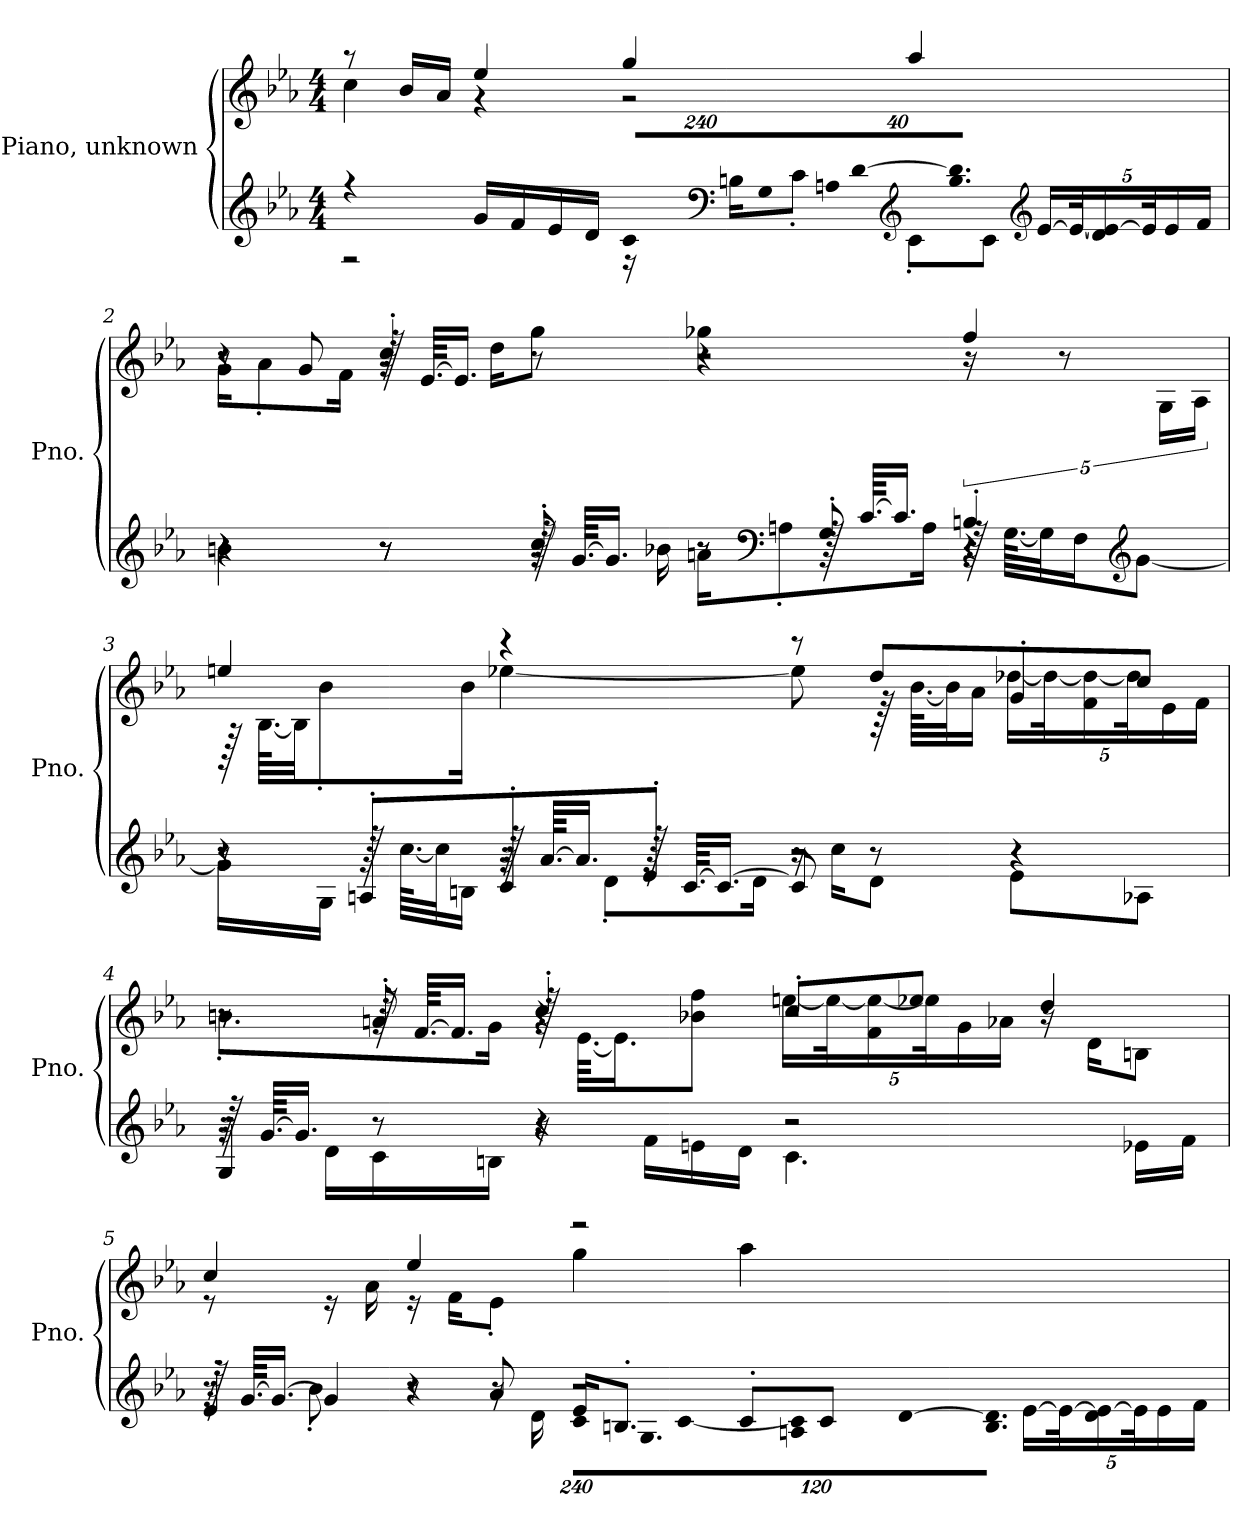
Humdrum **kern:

**kern	**kern
*part1	*part1
*staff2	*staff1
*I"Piano, unknown	*
*I'Pno.	*
*clefG2	*clefG2
*k[b-e-a-]	*k[b-e-a-]
*M4/4	*M4/4
*MM120	*MM120
=1	=1
*^	*^
4r	2r	8r	4cc\
.	.	16b-/LL	.
.	.	16a-/JJ	.
16g/LL	.	4ee-/	4r
16f/	.	.	.
16e-/	.	.	.
16d/JJ	.	.	.
*Xbrackettup	*	*	*
!LO:N:vis=16	!	!	!
1920%137c/LL	16r	4gg/	2r
*clefF4	*	*	*
.	16Bn\KL	.	.
!LO:N:vis=16	!	!	!
1920%137G/	.	.	.
.	8c'\J	.	.
!LO:N:vis=32	!	!	!
640%23An/L	.	.	.
!LO:N:vis=64	!	!	!
[960%17d/K	.	.	.
!LO:N:vis=32.	!	!	!
1920%103B/ 1920%103d/]JJJ	.	.	.
*clefG2	*	*	*
[20e-/LL	8c'\L	4aa-/	.
40e-/K_	.	.	.
20d/ 20e-/_	.	.	.
40e-/K]	8c\J	.	.
20e-/	.	.	.
20f/JJ	.	.	.
!!LO:LB:g=z
=2	=2	=2	=2
*	*^	*	*^
4r	4bn\	4r	8r	16g\KL	4r
.	.	.	.	8a-'\	.
.	.	.	8g/	.	.
.	.	.	.	16f\Jk	.
8r	8r	8r	4cc'/	16r	128r
.	.	.	.	.	[64.e-/KKLL
.	.	.	.	.	16.e-/JJ]
.	.	.	.	16dd\KL	.
128r	16r	8cc'/	.	8gg\J	8r
[64.g/KKLL	.	.	.	.	.
16.g/JJ]	.	.	.	.	.
.	16b-X\	.	.	.	.
8r	16an\KL	8r	4r	4gg-X\	2r
*clefF4	*	*	*	*	*
.	8An'\	.	.	.	.
128r	.	8G'/	.	.	.
[64.c/KKLL	.	.	.	.	.
16.c/JJ]	.	.	.	.	.
.	16A\Jk	.	.	.	.
4Bn'/	128r	4r	4ff/	20r	.
.	[64.G\KLLL	.	.	.	.
.	32G\J]	.	.	.	.
.	.	.	.	10r	.
.	16F\J	.	.	.	.
*clefG2	*	*	*	*	*
.	[8g\J	.	.	.	.
.	.	.	.	20G\LL	.
.	.	.	.	20A-\JJ	.
*	*	*	*	*v	*v
!!LO:LB:g=z
=3	=3	=3	=3	=3
4r	16g\LL]	8r	4een/	128r
.	.	.	.	[64.B-\KLLL
.	.	.	.	32B-\JJ]
.	16G\JJ	.	.	8b-'\
.	128r	8An'/L	.	.
.	[64.cc\KLLL	.	.	.
.	32cc\J]	.	.	.
.	16Bn\JJ	.	.	16b-\Jk
128r	16r	8c'/	4r	[4ee-X\
[64.a-/KKLL	.	.	.	.
16.a-/JJ]	.	.	.	.
.	8d'\L	.	.	.
128r	.	8e-'/J	.	.
[64.c/KKLL	.	.	.	.
16.c/JJ_	.	.	.	.
.	16d\Jk	.	.	.
8c/]	16r	2r	8r	8ee-\]
.	16cc\KL	.	.	.
8r	8d\J	.	8dd/L	128r
.	.	.	.	[64.b-\KLLL
.	.	.	.	32b-\J]
.	.	.	.	16a-\JJ
*	*	*	*	*Xbrackettup
4r	8e-\L	.	8g'/	[20dd-X\LL
.	.	.	.	40dd-\K_
.	.	.	.	20f\ 20dd-\_
.	8A-X\J	.	8cc/J	40dd-\K]
.	.	.	.	20e-\
.	.	.	.	20f\JJ
!!LO:LB:g=z
=4	=4	=4	=4	=4
*	*	*	*	*^
128r	16r	4G'/	8r	8.bn'\L	8r
[64.g/KKLL	.	.	.	.	.
16.g/JJ]	.	.	.	.	.
.	16d\LL	.	.	.	.
8r	16c\	.	8an'/	.	128r
.	.	.	.	.	[64.f/KKLL
.	.	.	.	.	16.f/JJ]
.	16Bn\JJ	.	.	16g\Jk	.
4r	16r	4r	4cc'/	128r	4r
.	.	.	.	[64.e-\KKLL	.
.	.	.	.	16.e-\J]	.
.	16f\LL	.	.	.	.
.	16en\	.	.	8b-X\ 8ff\J	.
.	16d\JJ	.	.	.	.
2r	4.c\	2r	8cc'/L	[20een\LL	2r
.	.	.	.	40ee\K_	.
.	.	.	.	20f\ 20ee\_	.
.	.	.	8ee-X/J	40ee\K]	.
.	.	.	.	20g\	.
.	.	.	.	20a-X\JJ	.
.	.	.	4dd/	16r	.
.	.	.	.	16d\KL	.
.	16e-X\LL	.	.	8Bn\J	.
.	16f\JJ	.	.	.	.
*	*	*	*	*v	*v
!!LO:LB:g=z
=5	=5	=5	=5	=5
128r	8r	4e-'/	4cc/	8r
[64.g/KKLL	.	.	.	.
16.g/JJ_	.	.	.	.
4g/]	8b-'\	.	.	16r
.	.	.	.	16a-\
.	8r	4r	4ee-/	16r
.	.	.	.	16f\KL
8a-/	16r	.	.	8e-'\J
.	16d\	.	.	.
!	!LO:N:vis=16	!	!	!
2r	1920%137c\LL	16e-/KL	2r	4gg\
.	.	8.Bn'/J	.	.
!	!LO:N:vis=32.	!	!	!
.	1920%103G\L	.	.	.
!	!LO:N:vis=64	!	!	!
.	[960%17c\K	.	.	.
!	!LO:N:vis=32	!	!	!
.	640%23An\ 640%23c\]	.	.	.
!	!LO:N:vis=64	!	!	!
.	[960%17d\K	.	.	.
!	!LO:N:vis=32.	!	!	!
.	1920%103B\ 1920%103d\]JJJ	.	.	.
.	[20e-\LL	8c'/L	.	4aa-\
.	40e-\K_	.	.	.
.	20d\ 20e-\_	.	.	.
.	40e-\K]	8c/J	.	.
.	20e-\	.	.	.
.	20f\JJ	.	.	.
*v	*v	*v	*	*
*	*v	*v
=	=
*-	*-
